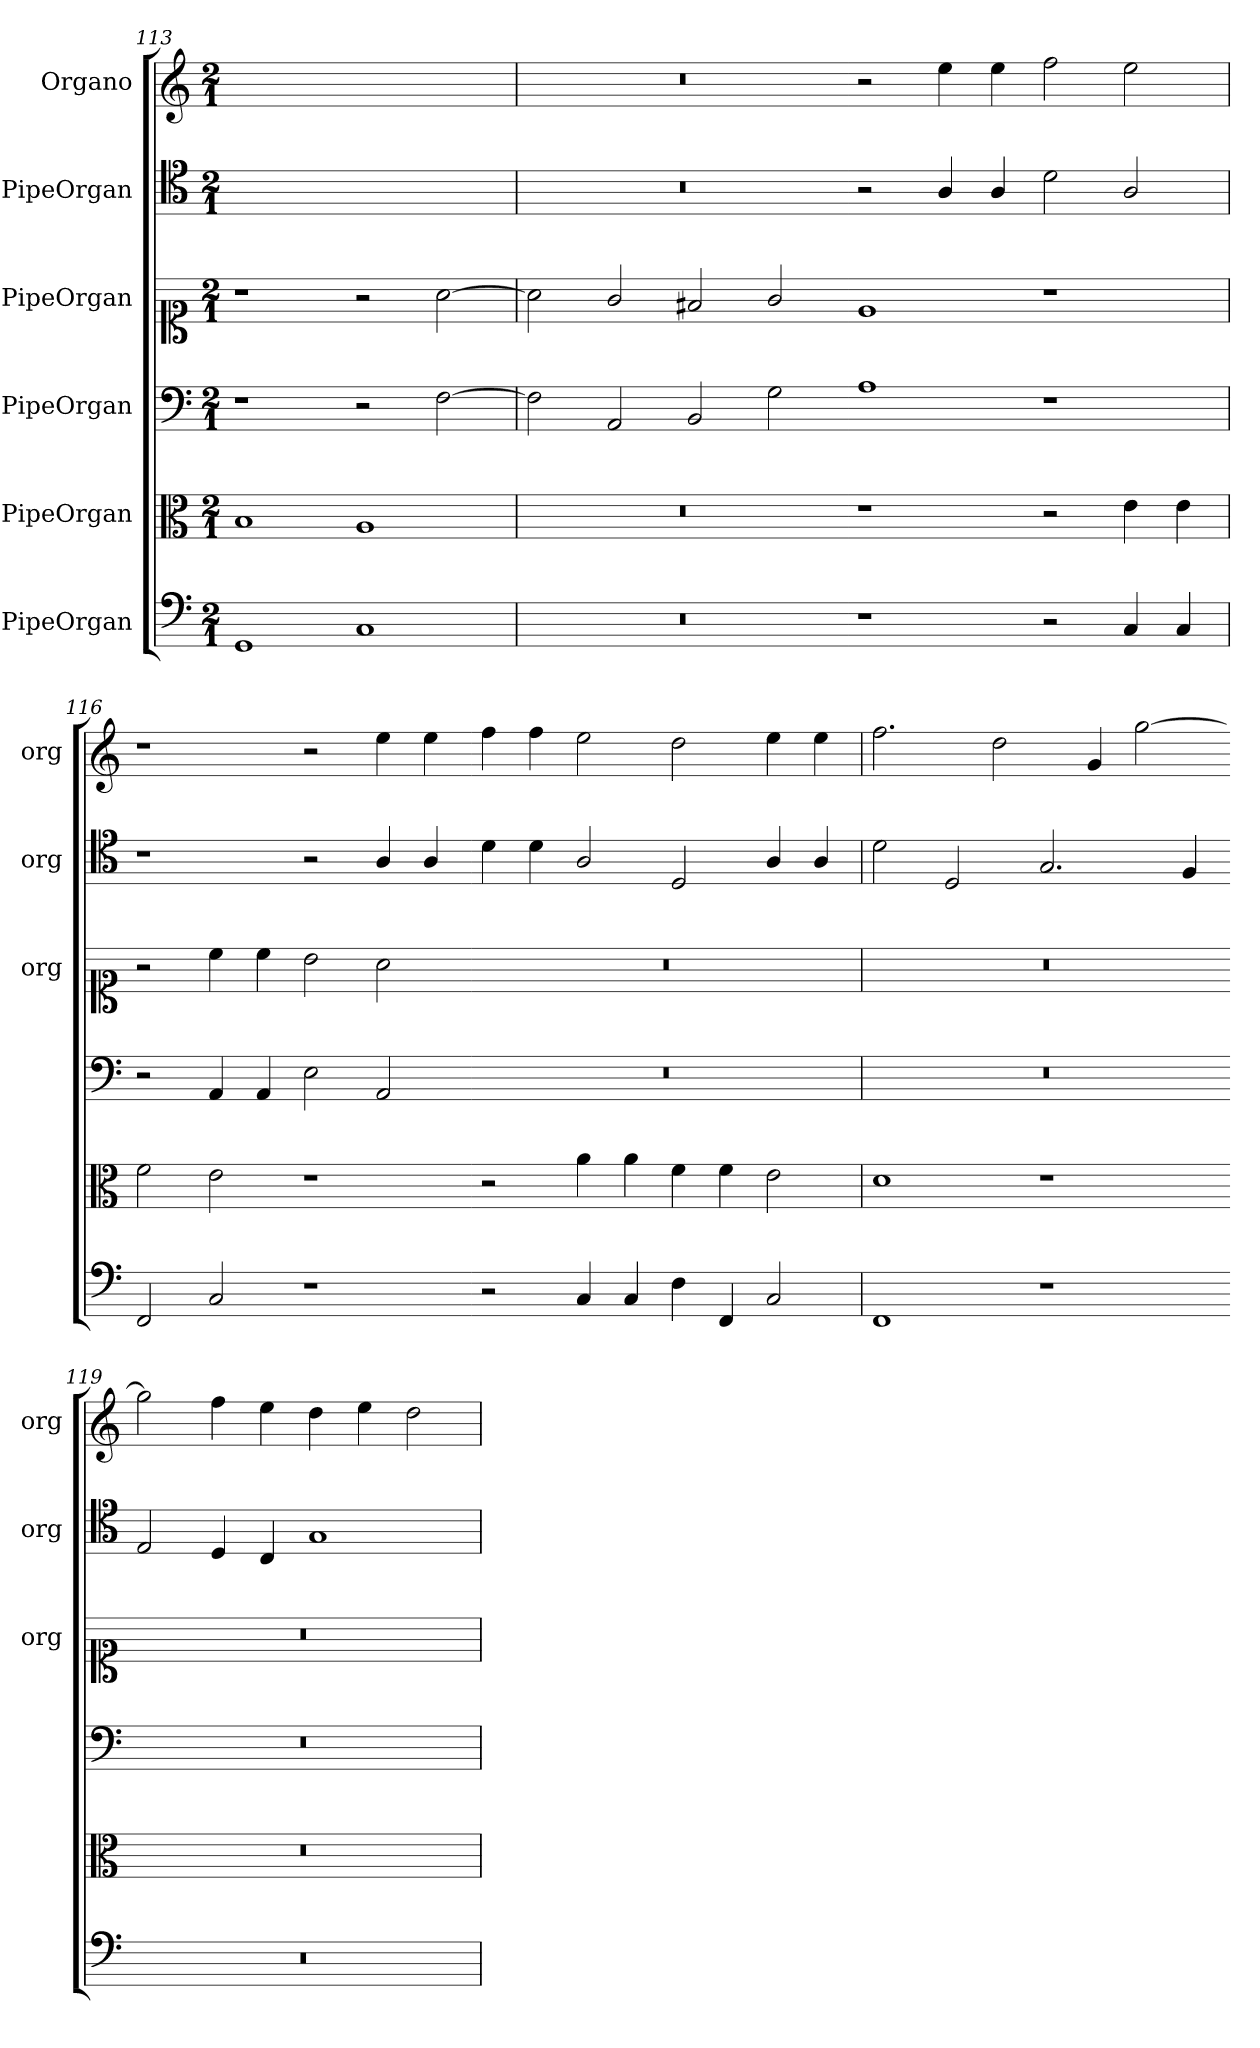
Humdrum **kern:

**kern	**kern	**kern	**kern	**kern	**kern
*part6	*part5	*part4	*part3	*part2	*part1
*staff6	*staff5	*staff4	*staff3	*staff2	*staff1
*I"PipeOrgan	*I"PipeOrgan	*I"PipeOrgan	*I"PipeOrgan	*I"PipeOrgan	*I"Organo
*	*	*	*I'org	*I'org	*I'org
*clefF5	*clefC3	*clefF4	*clefC1	*clefC4	*clefG2
*k[]	*k[]	*k[]	*k[]	*k[]	*k[]
*M2/1	*M2/1	*M2/1	*M2/1	*M2/1	*M2/1
=113	=113	=113	=113	=113	=113
1EE	1B	1r	1r	0ryy	0ryy
1AA	1A	2r	2r	.	.
.	.	[2F\	[2a\	.	.
=114	=114	=114	=114	=114	=114
0r	0r	2F\]	2a\]	0r	0r
.	.	2AA/	2g/	.	.
.	.	2BB/	2f#X/	.	.
.	.	2G\	2g/	.	.
=115-	=115-	=115-	=115-	=115-	=115-
1r	1r	1A	1e	2r	2r
.	.	.	.	4A/	4ee\
.	.	.	.	4A/	4ee\
2r	2r	1r	1r	2d\	2ff\
4AA/	4e\	.	.	2A/	2ee\
4AA/	4e\	.	.	.	.
=116	=116	=116	=116	=116	=116
2DD/	2f\	2r	2r	1r	1r
2AA/	2e\	4AA/	4cc\	.	.
.	.	4AA/	4cc\	.	.
1r	1r	2E\	2b\	2r	2r
.	.	2AA/	2a\	4A/	4ee\
.	.	.	.	4A/	4ee\
=117-	=117-	=117-	=117-	=117-	=117-
2r	2r	0r	0r	4d\	4ff\
.	.	.	.	4d\	4ff\
4AA/	4a\	.	.	2A/	2ee\
4AA/	4a\	.	.	.	.
4D\	4f\	.	.	2D/	2dd\
4DD/	4f\	.	.	.	.
2AA/	2e\	.	.	4A/	4ee\
.	.	.	.	4A/	4ee\
=118	=118	=118	=118	=118	=118
1DD	1d	0r	0r	2d\	2.ff\
.	.	.	.	2D/	.
.	.	.	.	.	2dd\
1r	1r	.	.	2.G/	.
.	.	.	.	.	4g/
.	.	.	.	.	[2gg\
.	.	.	.	4F/	.
=119-	=119-	=119-	=119-	=119-	=119-
0r	0r	0r	0r	2E/	2gg\]
.	.	.	.	4D/	4ff\
.	.	.	.	4C/	4ee\
.	.	.	.	1G	4dd\
.	.	.	.	.	4ee\
.	.	.	.	.	2dd\
=	=	=	=	=	=
*-	*-	*-	*-	*-	*-
